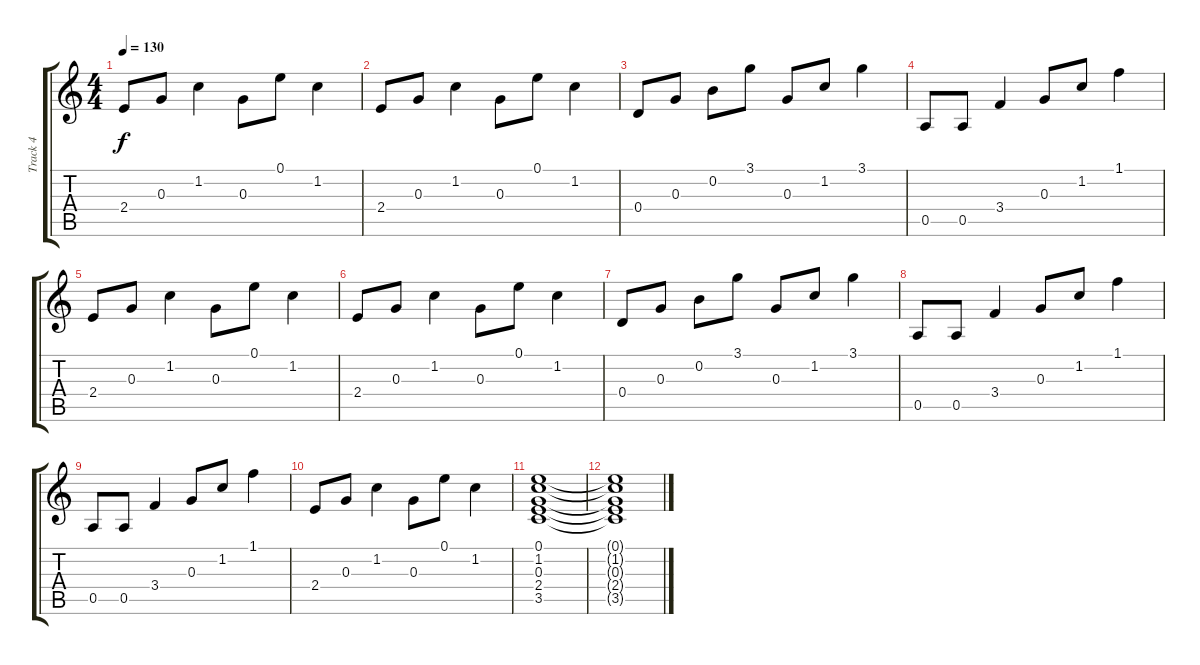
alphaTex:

\track ("Track 4" "Track 4") {instrument electricguitarclean}
\staff {score tabs}
\tuning (E4 B3 G3 D3 A2 E2) {hide}
\ts (4 4)
\tempo 130
\clef g2
\ks c
2.4.8{dy f} 0.3.8 1.2.4 0.3.8 0.1.8 1.2.4 |
2.4.8 0.3.8 1.2.4 0.3.8 0.1.8 1.2.4 |
0.4.8 0.3.8 0.2.8 3.1.8 0.3.8 1.2.8 3.1.4 |
0.5.8 0.5.8 3.4.4 0.3.8 1.2.8 1.1.4 |
2.4.8 0.3.8 1.2.4 0.3.8 0.1.8 1.2.4 |
2.4.8 0.3.8 1.2.4 0.3.8 0.1.8 1.2.4 |
0.4.8 0.3.8 0.2.8 3.1.8 0.3.8 1.2.8 3.1.4 |
0.5.8 0.5.8 3.4.4 0.3.8 1.2.8 1.1.4 |
0.5.8 0.5.8 3.4.4 0.3.8 1.2.8 1.1.4 |
2.4.8 0.3.8 1.2.4 0.3.8 0.1.8 1.2.4 |
(0.1 1.2 0.3 2.4 3.5).1 |
(0.1{t} 1.2{t} 0.3{t} 2.4{t} 3.5{t}).1
